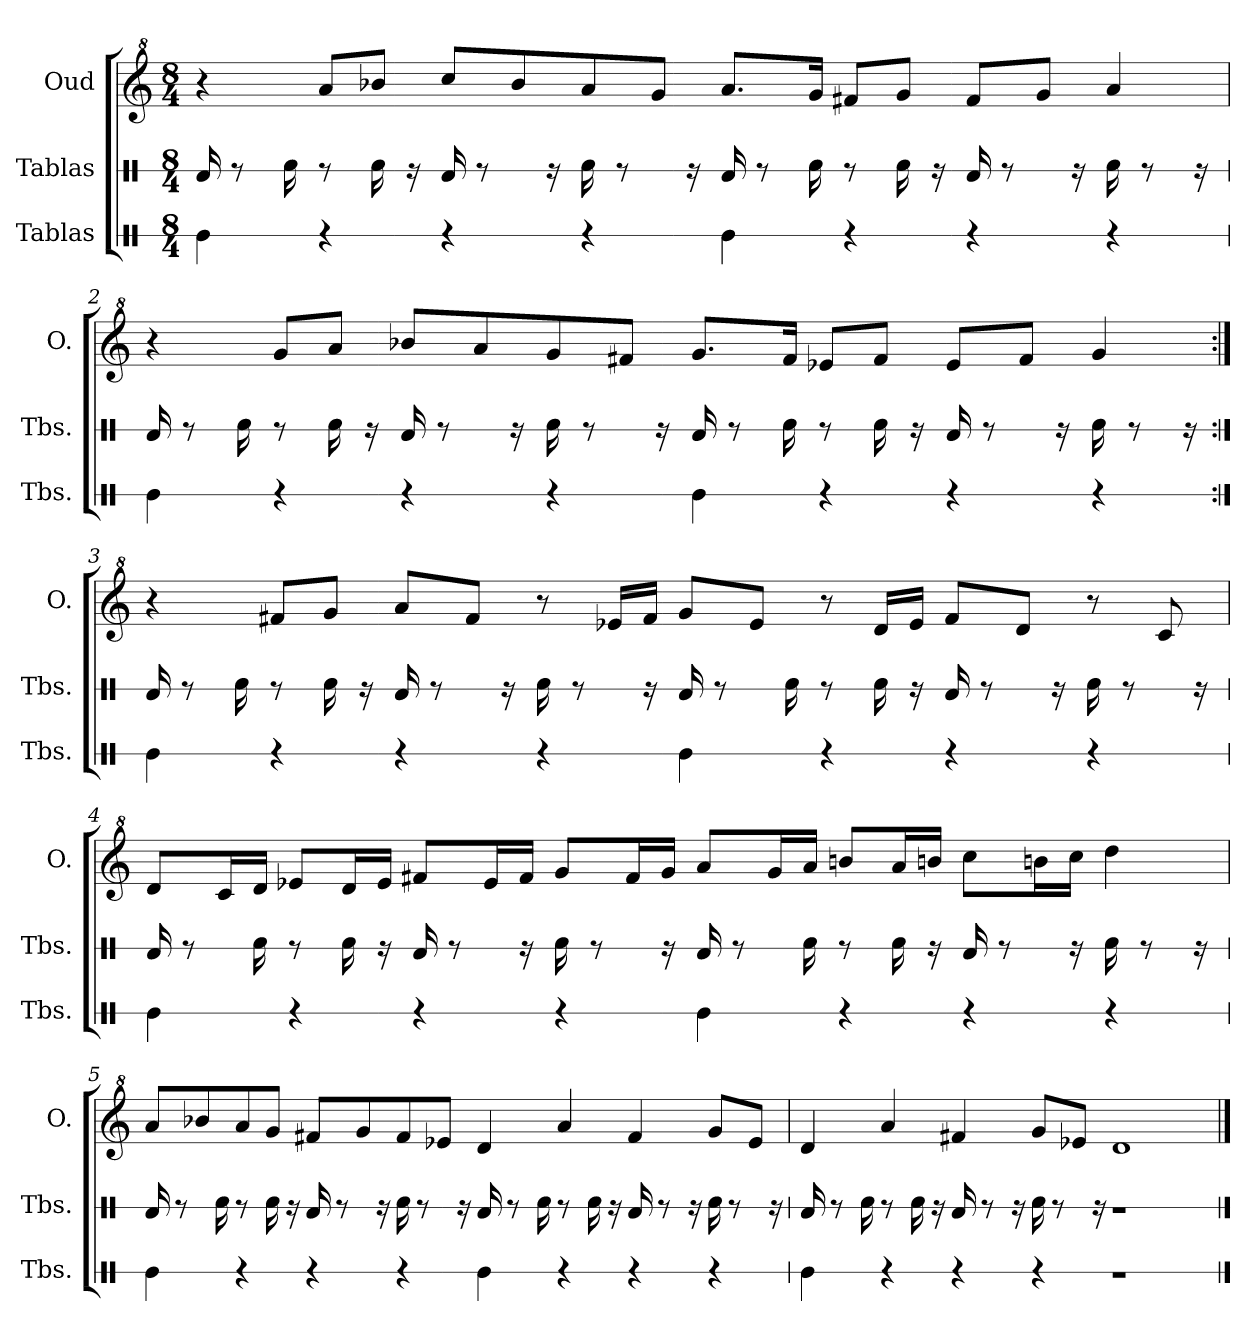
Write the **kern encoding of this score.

**kern	**kern	**kern
*part3	*part2	*part1
*staff3	*staff2	*staff1
*I"Tablas	*I"Tablas	*I"Oud
*I'Tbs.	*I'Tbs.	*I'O.
*stria1	*stria1	*
*clefX	*clefX	*clefG^2
*	*	*ITrd7c12
*k[]	*k[]	*k[]
*M8/4	*M8/4	*M8/4
=1	=1	=1
4Re\	16Rd/	4r
.	8r	.
.	16Rf\	.
4r	8r	8a/L
.	16Rf\	8b-X/J
.	16r	.
4r	16Rd/	8cc/L
.	8r	.
.	.	8b-/
.	16r	.
4r	16Rf\	8a/
.	8r	.
.	.	8g/J
.	16r	.
4Re\	16Rd/	8.a/L
.	8r	.
.	16Rf\	16g/Jk
4r	8r	8f#X/L
.	16Rf\	8g/J
.	16r	.
4r	16Rd/	8f#/L
.	8r	.
.	.	8g/J
.	16r	.
4r	16Rf\	4a/
.	8r	.
.	16r	.
!!LO:LB:g=z
=2	=2	=2
4Re\	16Rd/	4r
.	8r	.
.	16Rf\	.
4r	8r	8g/L
.	16Rf\	8a/J
.	16r	.
4r	16Rd/	8b-X/L
.	8r	.
.	.	8a/
.	16r	.
4r	16Rf\	8g/
.	8r	.
.	.	8f#X/J
.	16r	.
4Re\	16Rd/	8.g/L
.	8r	.
.	16Rf\	16f#/Jk
4r	8r	8e-X/L
.	16Rf\	8f#/J
.	16r	.
4r	16Rd/	8e-/L
.	8r	.
.	.	8f#/J
.	16r	.
4r	16Rf\	4g/
.	8r	.
.	16r	.
!!LO:LB:g=z
=3:|!	=3:|!	=3:|!
4Re\	16Rd/	4r
.	8r	.
.	16Rf\	.
4r	8r	8f#X/L
.	16Rf\	8g/J
.	16r	.
4r	16Rd/	8a/L
.	8r	.
.	.	8f#/J
.	16r	.
4r	16Rf\	8r
.	8r	.
.	.	16e-X/LL
.	16r	16f#/JJ
4Re\	16Rd/	8g/L
.	8r	.
.	.	8e-/J
.	16Rf\	.
4r	8r	8r
.	16Rf\	16d/LL
.	16r	16e-/JJ
4r	16Rd/	8f#/L
.	8r	.
.	.	8d/J
.	16r	.
4r	16Rf\	8r
.	8r	.
.	.	8c/
.	16r	.
!!LO:LB:g=z
=4	=4	=4
4Re\	16Rd/	8d/L
.	8r	.
.	.	16c/L
.	16Rf\	16d/JJ
4r	8r	8e-X/L
.	16Rf\	16d/L
.	16r	16e-/JJ
4r	16Rd/	8f#X/L
.	8r	.
.	.	16e-/L
.	16r	16f#/JJ
4r	16Rf\	8g/L
.	8r	.
.	.	16f#/L
.	16r	16g/JJ
4Re\	16Rd/	8a/L
.	8r	.
.	.	16g/L
.	16Rf\	16a/JJ
4r	8r	8bn/L
.	16Rf\	16a/L
.	16r	16bn/JJ
4r	16Rd/	8cc\L
.	8r	.
.	.	16bn\L
.	16r	16cc\JJ
4r	16Rf\	4dd\
.	8r	.
.	16r	.
!!LO:LB:g=z
=5	=5	=5
4Re\	16Rd/	8a/L
.	8r	.
.	.	8b-X/
.	16Rf\	.
4r	8r	8a/
.	16Rf\	8g/J
.	16r	.
4r	16Rd/	8f#X/L
.	8r	.
.	.	8g/
.	16r	.
4r	16Rf\	8f#/
.	8r	.
.	.	8e-X/J
.	16r	.
4Re\	16Rd/	4d/
.	8r	.
.	16Rf\	.
4r	8r	4a/
.	16Rf\	.
.	16r	.
4r	16Rd/	4f#/
.	8r	.
.	16r	.
4r	16Rf\	8g/L
.	8r	.
.	.	8e-/J
.	16r	.
!!LO:PB:g=z
=6	=6	=6
4Re\	16Rd/	4d/
.	8r	.
.	16Rf\	.
4r	8r	4a/
.	16Rf\	.
.	16r	.
4r	16Rd/	4f#X/
.	8r	.
.	16r	.
4r	16Rf\	8g/L
.	8r	.
.	.	8e-X/J
.	16r	.
1r	1r	1d
==	==	==
*-	*-	*-
